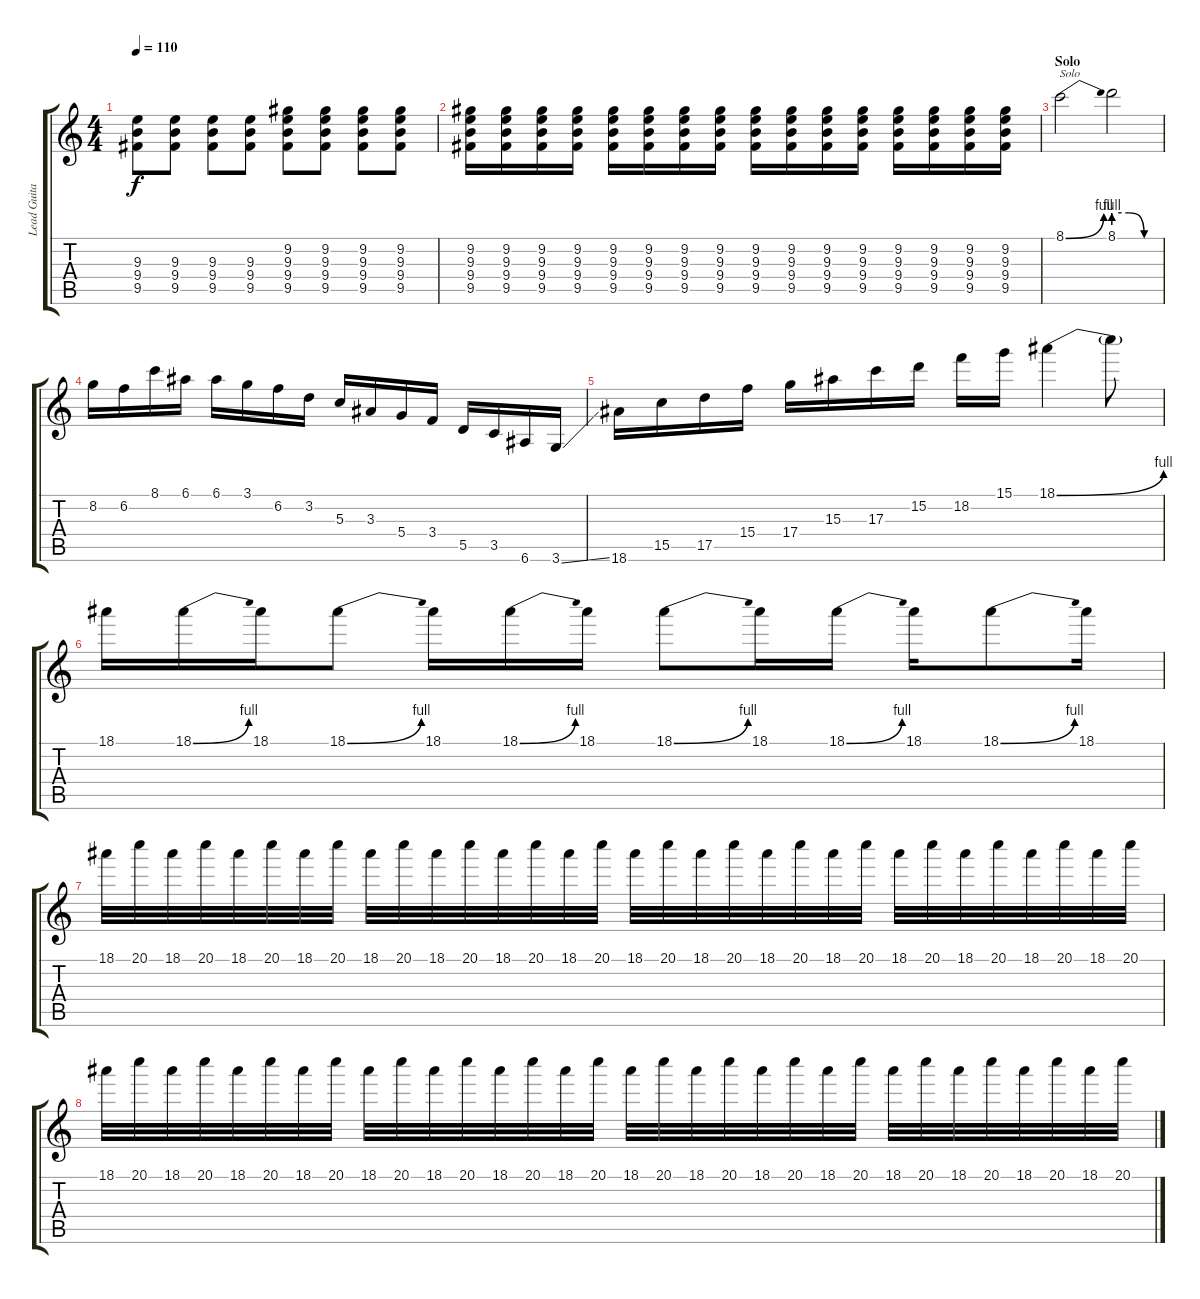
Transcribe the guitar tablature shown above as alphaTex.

\track ("Lead Guitar" "Lead Guita") {instrument overdrivenguitar}
\staff {score tabs}
\tuning (E4 B3 G3 D3 A2 E2) {hide}
\ts (4 4)
\tempo 110
\clef g2
\ks c
(9.3 9.4 9.5).8{dy f} (9.3 9.4 9.5).8 (9.3 9.4 9.5).8 (9.3 9.4 9.5).8 (9.2 9.3 9.4 9.5).8 (9.2 9.3 9.4 9.5).8 (9.2 9.3 9.4 9.5).8 (9.2 9.3 9.4 9.5).8 |
(9.2 9.3 9.4 9.5).16 (9.2 9.3 9.4 9.5).16 (9.2 9.3 9.4 9.5).16 (9.2 9.3 9.4 9.5).16 (9.2 9.3 9.4 9.5).16 (9.2 9.3 9.4 9.5).16 (9.2 9.3 9.4 9.5).16 (9.2 9.3 9.4 9.5).16 (9.2 9.3 9.4 9.5).16 (9.2 9.3 9.4 9.5).16 (9.2 9.3 9.4 9.5).16 (9.2 9.3 9.4 9.5).16 (9.2 9.3 9.4 9.5).16 (9.2 9.3 9.4 9.5).16 (9.2 9.3 9.4 9.5).16 (9.2 9.3 9.4 9.5).16 |
\section ("" "Solo")
8.1{be (bend 0 0 60 4)}.2{txt "Solo"} 8.1{be (custom 0 4 20 4 40 0 60 0)}.2 |
8.2.16 6.2.16 8.1.16 6.1.16 6.1.16 3.1.16 6.2.16 3.2.16 5.3.16 3.3.16 5.4.16 3.4.16 5.5.16 3.5.16 6.6.16 3.6{ss}.16 |
18.6.16 15.5.16 17.5.16 15.4.16 17.4.16 15.3.16 17.3.16 15.2.16 18.2.16 15.1.16 18.1{be (bend 0 0 60 4)}.4 18.1{t}.8 |
18.1.16 18.1{be (bend 0 0 60 4)}.16 18.1.16 18.1{be (bend 0 0 60 4)}.8 18.1.16 18.1{be (bend 0 0 60 4)}.16 18.1.16 18.1{be (bend 0 0 60 4)}.8 18.1.16 18.1{be (bend 0 0 60 4)}.16 18.1.16 18.1{be (bend 0 0 60 4)}.8 18.1.16 |
18.1.32 20.1.32 18.1.32 20.1.32 18.1.32 20.1.32 18.1.32 20.1.32 18.1.32 20.1.32 18.1.32 20.1.32 18.1.32 20.1.32 18.1.32 20.1.32 18.1.32 20.1.32 18.1.32 20.1.32 18.1.32 20.1.32 18.1.32 20.1.32 18.1.32 20.1.32 18.1.32 20.1.32 18.1.32 20.1.32 18.1.32 20.1.32 |
18.1.32 20.1.32 18.1.32 20.1.32 18.1.32 20.1.32 18.1.32 20.1.32 18.1.32 20.1.32 18.1.32 20.1.32 18.1.32 20.1.32 18.1.32 20.1.32 18.1.32 20.1.32 18.1.32 20.1.32 18.1.32 20.1.32 18.1.32 20.1.32 18.1.32 20.1.32 18.1.32 20.1.32 18.1.32 20.1.32 18.1.32 20.1.32
